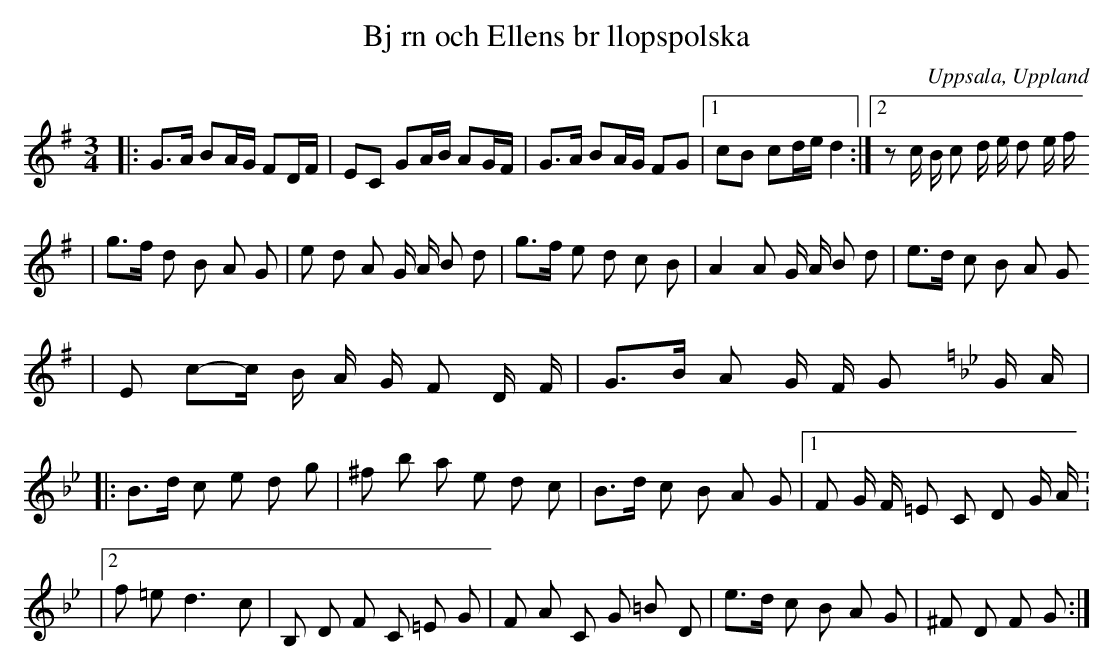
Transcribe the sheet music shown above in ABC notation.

X:1
T:Bj rn och Ellens br llopspolska
O:Uppsala, Uppland
M:3/4
L:1/8
K:G
|: G>A BA/G/ FD/F/    | EC GA/B/ AG/F/                | G>A BA/G/ FG |1 cB cd/e/ d2 :|2 z c/ B/ c d/ e/ d e/ f/
| g>f d B A G                   | e d A G/ A/ B d                      | g>f e d c B          | A2 A G/ A/ B d  | e>d c B A G
| E c-c/ B/ A/ G/ F D/ F/ | G>B A G/ F/ G [K: Gm] G/ A/ |: B>d c e d g        | ^f b a e d c        | B>d c B A G                  |1 F G/ F/ =E C D G/ A/ :
|2 f =e d3 c                     | B, D F C =E G                         | F A C G =B D       | e>d c B A G       | ^F D F G                     :|
